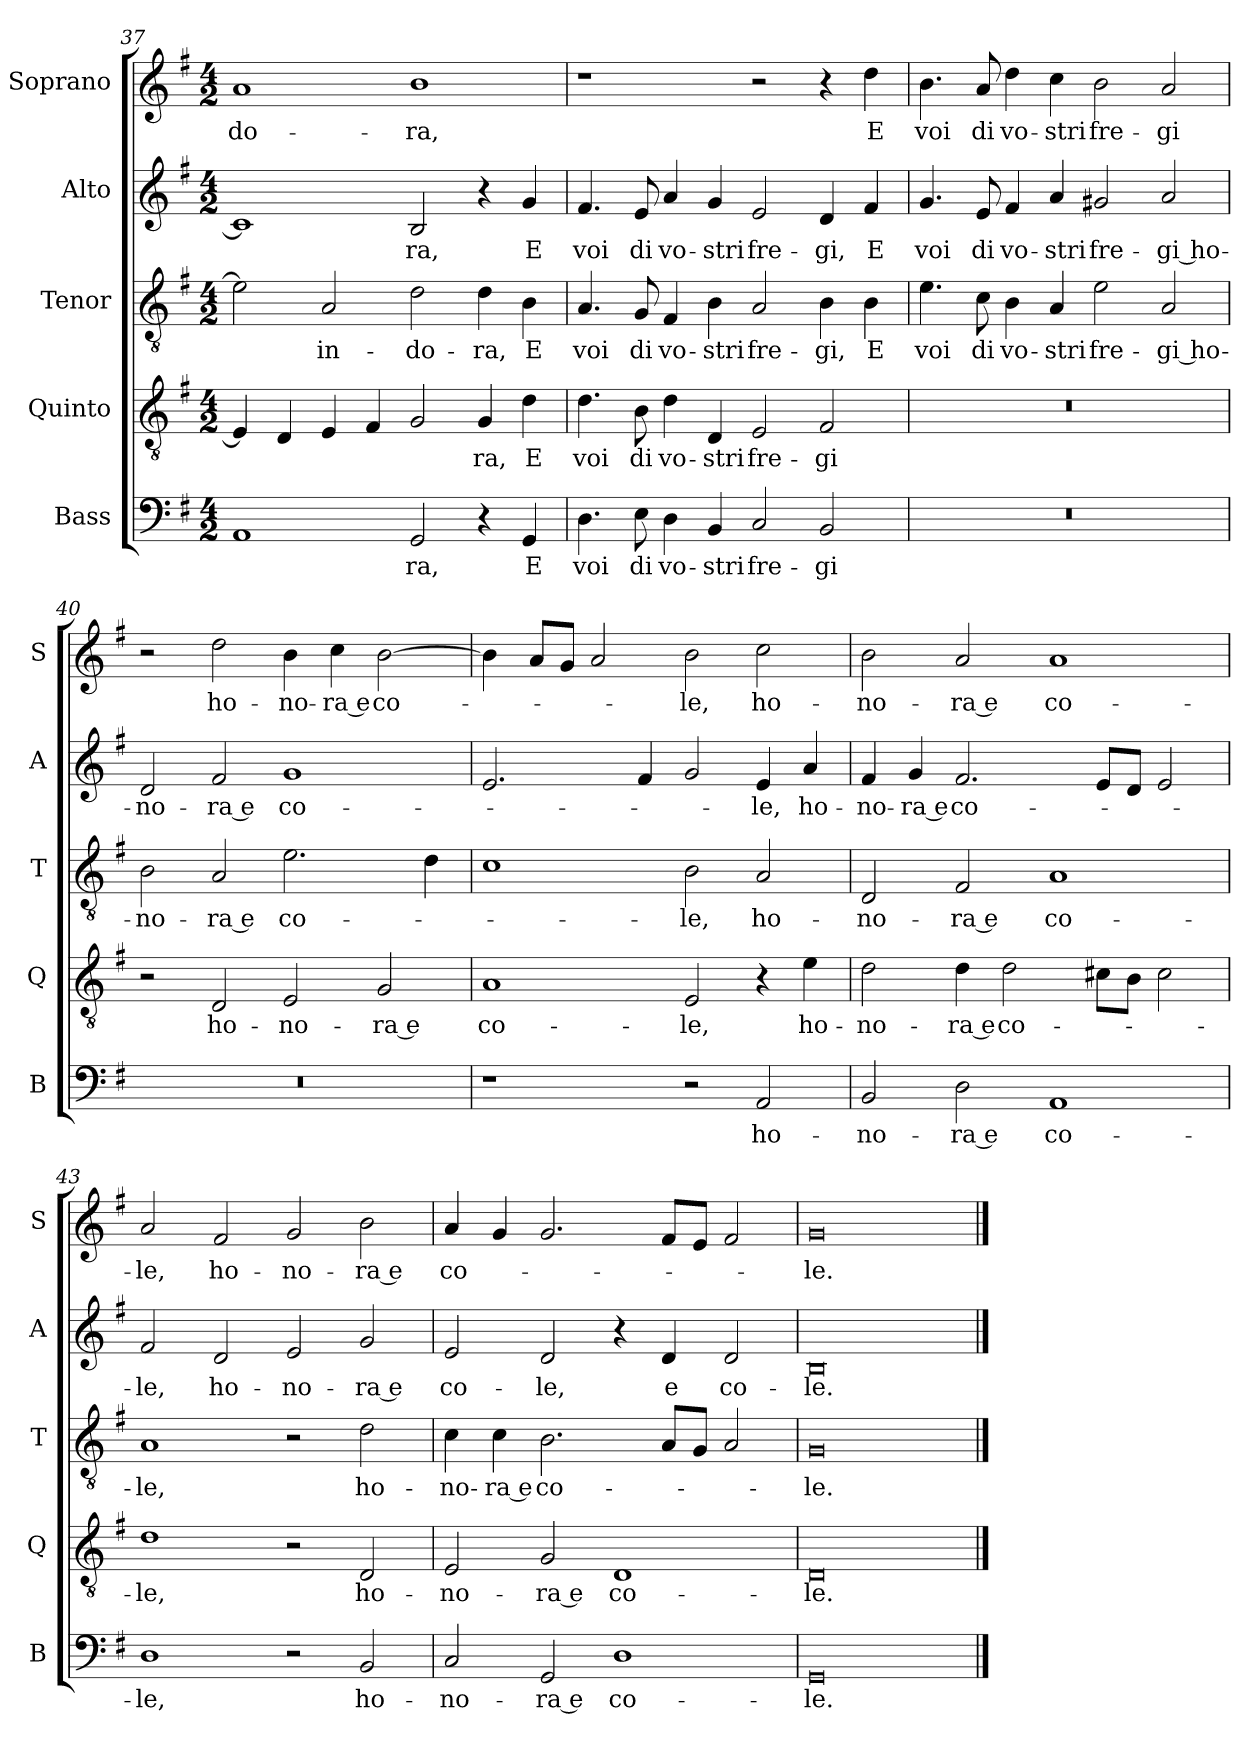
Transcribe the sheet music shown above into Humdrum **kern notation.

**kern	**text	**kern	**text	**kern	**text	**kern	**text	**kern	**text
*part5	*part5	*part4	*part4	*part3	*part3	*part2	*part2	*part1	*part1
*staff5	*staff5	*staff4	*staff4	*staff3	*staff3	*staff2	*staff2	*staff1	*staff1
*I"Bass	*	*I"Quinto	*	*I"Tenor	*	*I"Alto	*	*I"Soprano	*
*I'B	*	*I'Q	*	*I'T	*	*I'A	*	*I'S	*
*clefF4	*	*clefGv2	*	*clefGv2	*	*clefG2	*	*clefG2	*
*k[f#]	*	*k[f#]	*	*k[f#]	*	*k[f#]	*	*k[f#]	*
*G:	*	*G:	*	*G:	*	*G:	*	*G:	*
*M4/2	*	*M4/2	*	*M4/2	*	*M4/2	*	*M4/2	*
=37	=37	=37	=37	=37	=37	=37	=37	=37	=37
!	!	!	!	!	!	!	!	!	!LO:LY:b
1AA	.	4E/]	.	2e\]	.	1c]	.	1a	-do-
.	.	4D/	.	.	.	.	.	.	.
!	!	!	!	!	!LO:LY:b	!	!	!	!
.	.	4E/	.	2A/	in-	.	.	.	.
.	.	4F#/	.	.	.	.	.	.	.
!	!LO:LY:b	!	!	!	!LO:LY:b	!	!LO:LY:b	!	!LO:LY:b
2GG/	-ra,	2G/	.	2d\	-do-	2B/	-ra,	1b	-ra,
!	!	!	!LO:LY:b	!	!LO:LY:b	!	!	!	!
4r	.	4G/	-ra,	4d\	-ra,	4r	.	.	.
!	!LO:LY:b	!	!LO:LY:b	!	!LO:LY:b	!	!LO:LY:b	!	!
4GG/	E	4d\	E	4B\	E	4g/	E	.	.
!!LO:PB:g=z
=38	=38	=38	=38	=38	=38	=38	=38	=38	=38
!	!LO:LY:b	!	!LO:LY:b	!	!LO:LY:b	!	!LO:LY:b	!	!
4.D\	voi	4.d\	voi	4.A/	voi	4.f#/	voi	1r	.
!	!LO:LY:b	!	!LO:LY:b	!	!LO:LY:b	!	!LO:LY:b	!	!
8E\	di	8B\	di	8G/	di	8e/	di	.	.
!	!LO:LY:b	!	!LO:LY:b	!	!LO:LY:b	!	!LO:LY:b	!	!
4D\	vo-	4d\	vo-	4F#/	vo-	4a/	vo-	.	.
!	!LO:LY:b	!	!LO:LY:b	!	!LO:LY:b	!	!LO:LY:b	!	!
4BB/	-stri	4D/	-stri	4B\	-stri	4g/	-stri	.	.
!	!LO:LY:b	!	!LO:LY:b	!	!LO:LY:b	!	!LO:LY:b	!	!
2C/	fre-	2E/	fre-	2A/	fre-	2e/	fre-	2r	.
!	!LO:LY:b	!	!LO:LY:b	!	!LO:LY:b	!	!LO:LY:b	!	!
2BB/	-gi	2F#/	-gi	4B\	-gi,	4d/	-gi,	4r	.
!	!	!	!	!	!LO:LY:b	!	!LO:LY:b	!	!LO:LY:b
.	.	.	.	4B\	E	4f#/	E	4dd\	E
=39	=39	=39	=39	=39	=39	=39	=39	=39	=39
!	!	!	!	!	!LO:LY:b	!	!LO:LY:b	!	!LO:LY:b
0r	.	0r	.	4.e\	voi	4.g/	voi	4.b\	voi
!	!	!	!	!	!LO:LY:b	!	!LO:LY:b	!	!LO:LY:b
.	.	.	.	8c\	di	8e/	di	8a/	di
!	!	!	!	!	!LO:LY:b	!	!LO:LY:b	!	!LO:LY:b
.	.	.	.	4B\	vo-	4f#/	vo-	4dd\	vo-
!	!	!	!	!	!LO:LY:b	!	!LO:LY:b	!	!LO:LY:b
.	.	.	.	4A/	-stri	4a/	-stri	4cc\	-stri
!	!	!	!	!	!LO:LY:b	!	!LO:LY:b	!	!LO:LY:b
.	.	.	.	2e\	fre-	2g#X/	fre-	2b\	fre-
!	!	!	!	!	!LO:LY:b	!	!LO:LY:b	!	!LO:LY:b
.	.	.	.	2A/	-gi ho-	2a/	-gi ho-	2a/	-gi
=40	=40	=40	=40	=40	=40	=40	=40	=40	=40
!	!	!	!	!	!LO:LY:b	!	!LO:LY:b	!	!
0r	.	2r	.	2B\	-no-	2d/	-no-	2r	.
!	!	!	!LO:LY:b	!	!LO:LY:b	!	!LO:LY:b	!	!LO:LY:b
.	.	2D/	ho-	2A/	-ra e	2f#/	-ra e	2dd\	ho-
!	!	!	!LO:LY:b	!	!LO:LY:b	!	!LO:LY:b	!	!LO:LY:b
.	.	2E/	-no-	2.e\	co-	1g	co-	4b\	-no-
!	!	!	!	!	!	!	!	!	!LO:LY:b
.	.	.	.	.	.	.	.	4cc\	-ra e
!	!	!	!LO:LY:b	!	!	!	!	!	!LO:LY:b
.	.	2G/	-ra e	.	.	.	.	[2b\	co-
.	.	.	.	4d\	.	.	.	.	.
!!LO:LB:g=z
=41	=41	=41	=41	=41	=41	=41	=41	=41	=41
!	!	!	!LO:LY:b	!	!	!	!	!	!
1r	.	1A	co-	1c	.	2.e/	.	4b\]	.
.	.	.	.	.	.	.	.	8a/L	.
.	.	.	.	.	.	.	.	8g/J	.
.	.	.	.	.	.	.	.	2a/	.
.	.	.	.	.	.	4f#/	.	.	.
!	!	!	!LO:LY:b	!	!LO:LY:b	!	!	!	!LO:LY:b
2r	.	2E/	-le,	2B\	-le,	2g/	.	2b\	-le,
!	!LO:LY:b	!	!	!	!LO:LY:b	!	!LO:LY:b	!	!LO:LY:b
2AA/	ho-	4r	.	2A/	ho-	4e/	-le,	2cc\	ho-
!	!	!	!LO:LY:b	!	!	!	!LO:LY:b	!	!
.	.	4e\	ho-	.	.	4a/	ho-	.	.
=42	=42	=42	=42	=42	=42	=42	=42	=42	=42
!	!LO:LY:b	!	!LO:LY:b	!	!LO:LY:b	!	!LO:LY:b	!	!LO:LY:b
2BB/	-no-	2d\	-no-	2D/	-no-	4f#/	-no-	2b\	-no-
!	!	!	!	!	!	!	!LO:LY:b	!	!
.	.	.	.	.	.	4g/	-ra e	.	.
!	!LO:LY:b	!	!LO:LY:b	!	!LO:LY:b	!	!LO:LY:b	!	!LO:LY:b
2D\	-ra e	4d\	-ra e	2F#/	-ra e	2.f#/	co-	2a/	-ra e
!	!	!	!LO:LY:b	!	!	!	!	!	!
.	.	2d\	co-	.	.	.	.	.	.
!	!LO:LY:b	!	!	!	!LO:LY:b	!	!	!	!LO:LY:b
1AA	co-	.	.	1A	co-	.	.	1a	co-
.	.	8c#X\L	.	.	.	8e/L	.	.	.
.	.	8B\J	.	.	.	8d/J	.	.	.
.	.	2c#\	.	.	.	2e/	.	.	.
=43	=43	=43	=43	=43	=43	=43	=43	=43	=43
!	!LO:LY:b	!	!LO:LY:b	!	!LO:LY:b	!	!LO:LY:b	!	!LO:LY:b
1D	-le,	1d	-le,	1A	-le,	2f#/	-le,	2a/	-le,
!	!	!	!	!	!	!	!LO:LY:b	!	!LO:LY:b
.	.	.	.	.	.	2d/	ho-	2f#/	ho-
!	!	!	!	!	!	!	!LO:LY:b	!	!LO:LY:b
2r	.	2r	.	2r	.	2e/	-no-	2g/	-no-
!	!LO:LY:b	!	!LO:LY:b	!	!LO:LY:b	!	!LO:LY:b	!	!LO:LY:b
2BB/	ho-	2D/	ho-	2d\	ho-	2g/	-ra e	2b\	-ra e
=44	=44	=44	=44	=44	=44	=44	=44	=44	=44
!	!LO:LY:b	!	!LO:LY:b	!	!LO:LY:b	!	!LO:LY:b	!	!LO:LY:b
2C/	-no-	2E/	-no-	4c\	-no-	2e/	co-	4a/	co-
!	!	!	!	!	!LO:LY:b	!	!	!	!
.	.	.	.	4c\	-ra e	.	.	4g/	.
!	!LO:LY:b	!	!LO:LY:b	!	!LO:LY:b	!	!LO:LY:b	!	!
2GG/	-ra e	2G/	-ra e	2.B\	co-	2d/	-le,	2.g/	.
!	!LO:LY:b	!	!LO:LY:b	!	!	!	!	!	!
1D	co-	1D	co-	.	.	4r	.	.	.
!	!	!	!	!	!	!	!LO:LY:b	!	!
.	.	.	.	8A/L	.	4d/	e	8f#/L	.
.	.	.	.	8G/J	.	.	.	8e/J	.
!	!	!	!	!	!	!	!LO:LY:b	!	!
.	.	.	.	2A/	.	2d/	co-	2f#/	.
=45	=45	=45	=45	=45	=45	=45	=45	=45	=45
!	!LO:LY:b	!	!LO:LY:b	!	!LO:LY:b	!	!LO:LY:b	!	!LO:LY:b
0GG	-le.	0D	-le.	0G	-le.	0B	-le.	0g	-le.
==	==	==	==	==	==	==	==	==	==
*-	*-	*-	*-	*-	*-	*-	*-	*-	*-
